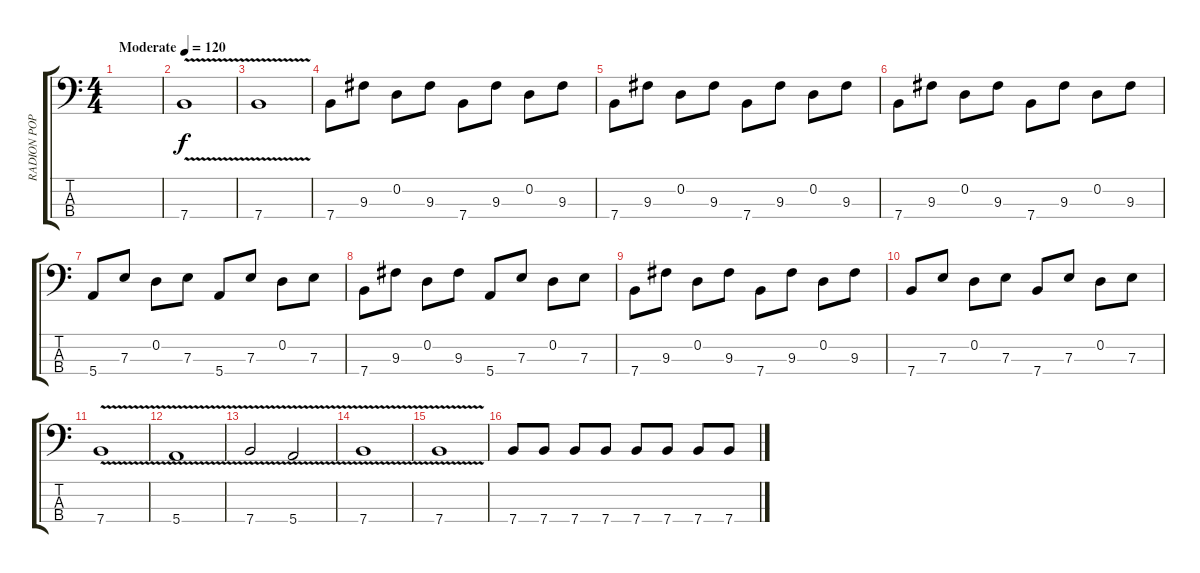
\track ("RADION POPOV" "RADION POP") {instrument electricbassfinger}
\staff {score tabs}
\tuning (G2 D2 A1 E1) {hide}
\ts (4 4)
\tempo (120 "Moderate")
\tempo 100
\tempo (120 "Moderate")
\clef f4
\ks c
|
7.4{v}.1 |
7.4{v}.1 |
7.4.8 9.3.8 0.2.8 9.3.8 7.4.8 9.3.8 0.2.8 9.3.8 |
7.4.8 9.3.8 0.2.8 9.3.8 7.4.8 9.3.8 0.2.8 9.3.8 |
7.4.8 9.3.8 0.2.8 9.3.8 7.4.8 9.3.8 0.2.8 9.3.8 |
5.4.8 7.3.8 0.2.8 7.3.8 5.4.8 7.3.8 0.2.8 7.3.8 |
7.4.8 9.3.8 0.2.8 9.3.8 5.4.8 7.3.8 0.2.8 7.3.8 |
7.4.8 9.3.8 0.2.8 9.3.8 7.4.8 9.3.8 0.2.8 9.3.8 |
7.4.8 7.3.8 0.2.8 7.3.8 7.4.8 7.3.8 0.2.8 7.3.8 |
7.4{v}.1 |
5.4{v}.1 |
7.4{v}.2 5.4{v}.2 |
7.4{v}.1 |
7.4{v}.1 |
7.4.8 7.4.8 7.4.8 7.4.8 7.4.8 7.4.8 7.4.8 7.4.8
